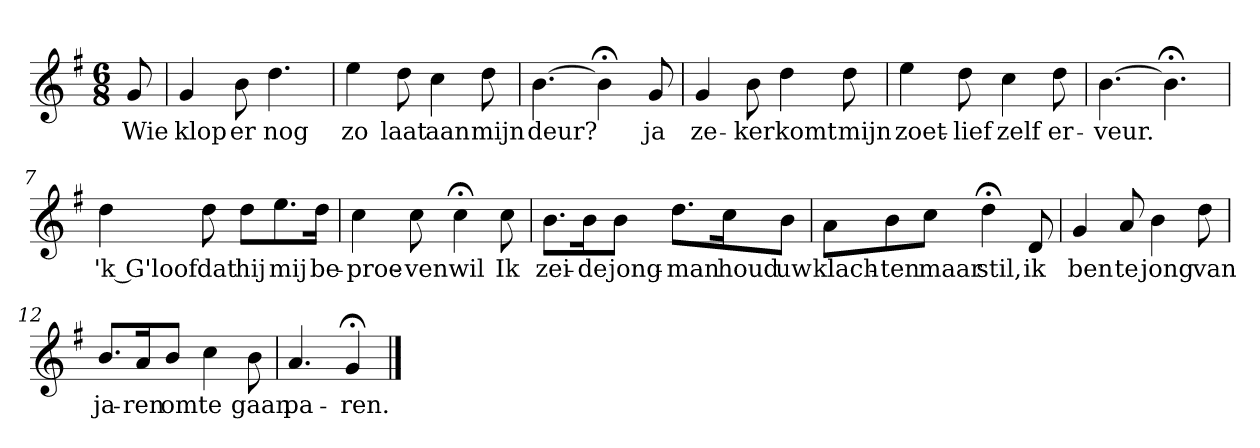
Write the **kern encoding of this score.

**kern	**text
*part1	*part1
*staff1	*staff1
*k[f#]	*
*G:	*
*M6/8	*
*MM120	*
=	=
8g	Wie
=1	=1
4g	klop
8b	er
4.dd	nog
=2	=2
4ee	zo
8dd	laat
4cc	aan
8dd	mijn
=3	=3
[4.b	deur?
4b;<]	.
8g	ja
=4	=4
4g	ze-
8b	-ker
4dd	komt
8dd	mijn
=5	=5
4ee	zoet-
8dd	-lief
4cc	zelf
8dd	er-
=6	=6
[4.b	-veur.
4.b;<]	.
=7	=7
4dd	'k G'loof
8dd	dat
8ddL	hij
8.ee	mij
16ddJk	be-
=8	=8
4cc	-proe-
8cc	-ven
4cc;<	wil
8cc	Ik
=9	=9
8.bL	zei-
16bK	-de
8bJ	jong-
8.ddL	-man
16ccK	houd
8bJ	uw
=10	=10
8aL	klach-
8b	-ten
8ccJ	maar
4dd;<	stil,
8d	ik
=11	=11
4g	ben
8a	te
4b	jong
8dd	van
=12	=12
8.bL	ja-
16aK	-ren
8bJ	om
4cc	te
8b	gaan
=13	=13
4.a	pa-
4g;<	-ren.
==	==
*-	*-
